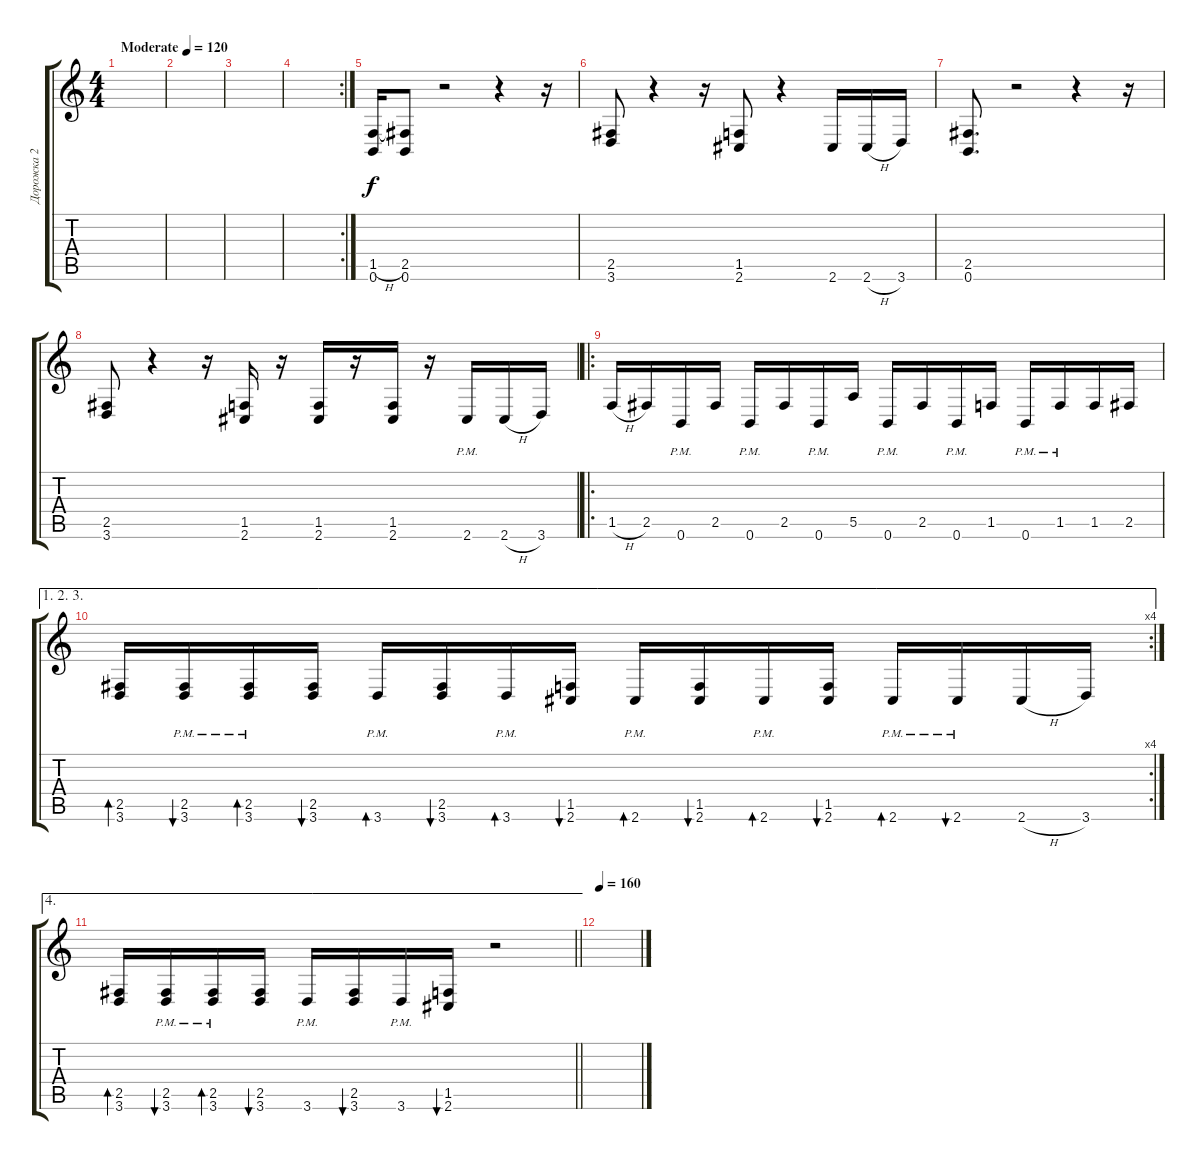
\track ("Дорожка 2" "Дорожка 2") {instrument distortionguitar}
\staff {score tabs}
\tuning (B3 Gb3 D3 A2 E2 B1) {hide}
\ts (4 4)
\tempo (120 "Moderate")
\clef g2
\ks c
|
|
|
\rc 2
|
(1.5{h} 0.6).16 (2.5 0.6).8 r.2 r.4 r.16 |
(2.5 3.6).8 r.4 r.16 (1.5 2.6).8 r.4 2.6.16 2.6{h}.16 3.6.16 |
(2.5 0.6).8{d} r.2 r.4 r.16 |
(2.5 3.6).8 r.4 r.16 (1.5 2.6).16 r.16 (1.5 2.6).16 r.16 (1.5 2.6).16 r.16 2.6{pm}.16 2.6{h}.16 3.6.16 |
\ro
1.5{h}.16 2.5.16 0.6{pm}.16 2.5.16 0.6{pm}.16 2.5.16 0.6{pm}.16 5.5.16 0.6{pm}.16 2.5.16 0.6{pm}.16 1.5.16 0.6{pm}.16 1.5{pm}.16 1.5.16 2.5.16 |
\ae (1 2 3)
\rc 4
(2.5 3.6).16{bd 240} (2.5{pm} 3.6{pm}).16{bu 240} (2.5{pm} 3.6{pm}).16{bd 240} (2.5 3.6).16{bu 240} 3.6{pm}.16{bd 240} (2.5 3.6).16{bu 240} 3.6{pm}.16{bd 240} (1.5 2.6).16{bu 240} 2.6{pm}.16{bd 240} (1.5 2.6).16{bu 240} 2.6{pm}.16{bd 240} (1.5 2.6).16{bu 240} 2.6{pm}.16{bd 240} 2.6{pm}.16{bu 240} 2.6{h}.16 3.6.16 |
\ae 4
\barLineRight lightlight
(2.5 3.6).16{bd 240} (2.5{pm} 3.6{pm}).16{bu 240} (2.5{pm} 3.6{pm}).16{bd 240} (2.5 3.6).16{bu 240} 3.6{pm}.16 (2.5 3.6).16{bu 240} 3.6{pm}.16 (1.5 2.6).16{bu 240} r.2 |
\tempo 160
